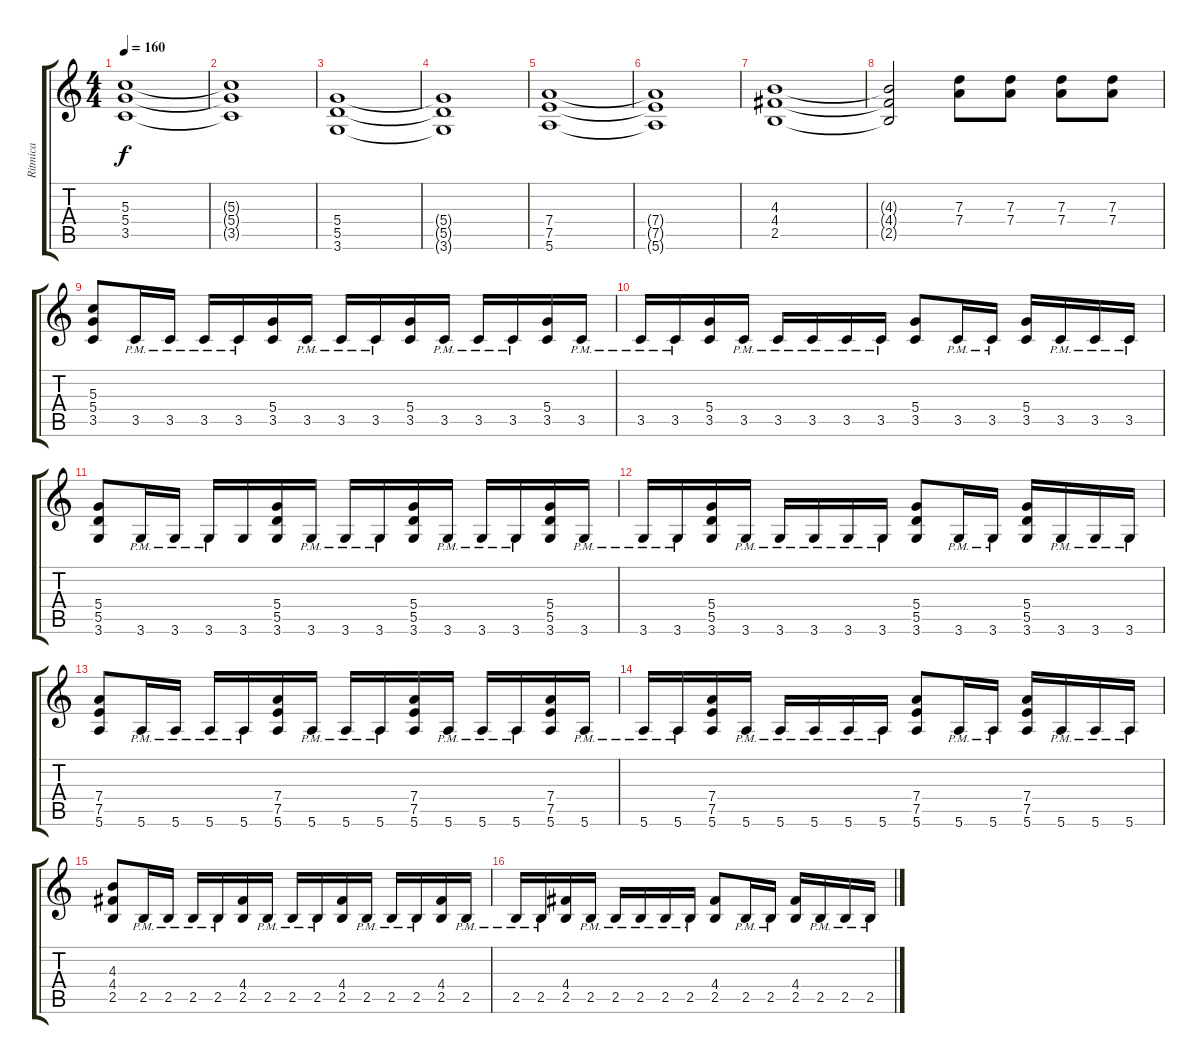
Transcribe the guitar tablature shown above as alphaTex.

\track ("Ritmica" "Ritmica") {instrument overdrivenguitar}
\staff {score tabs}
\tuning (E4 B3 G3 D3 A2 E2) {hide}
\ts (4 4)
\tempo 160
\clef g2
\ks c
(5.3 5.4 3.5).1{dy f} |
(5.3{t} 5.4{t} 3.5{t}).1 |
(5.4 5.5 3.6).1 |
(5.4{t} 5.5{t} 3.6{t}).1 |
(7.4 7.5 5.6).1 |
(7.4{t} 7.5{t} 5.6{t}).1 |
(4.3 4.4 2.5).1 |
(4.3{t} 4.4{t} 2.5{t}).2 (7.3 7.4).8 (7.3 7.4).8 (7.3 7.4).8 (7.3 7.4).8 |
(5.3 5.4 3.5).8 3.5{pm}.16 3.5{pm}.16 3.5{pm}.16 3.5{pm}.16 (5.4 3.5).16 3.5{pm}.16 3.5{pm}.16 3.5{pm}.16 (5.4 3.5).16 3.5{pm}.16 3.5{pm}.16 3.5{pm}.16 (5.4 3.5).16 3.5{pm}.16 |
3.5{pm}.16 3.5{pm}.16 (5.4 3.5).16 3.5{pm}.16 3.5{pm}.16 3.5{pm}.16 3.5{pm}.16 3.5{pm}.16 (5.4 3.5).8 3.5{pm}.16 3.5{pm}.16 (5.4 3.5).16 3.5{pm}.16 3.5{pm}.16 3.5{pm}.16 |
(5.4 5.5 3.6).8 3.6{pm}.16 3.6{pm}.16 3.6{pm}.16 3.6.16 (5.4 5.5 3.6).16 3.6{pm}.16 3.6{pm}.16 3.6{pm}.16 (5.4 5.5 3.6).16 3.6{pm}.16 3.6{pm}.16 3.6{pm}.16 (5.4 5.5 3.6).16 3.6{pm}.16 |
3.6{pm}.16 3.6{pm}.16 (5.4 5.5 3.6).16 3.6{pm}.16 3.6{pm}.16 3.6{pm}.16 3.6{pm}.16 3.6{pm}.16 (5.4 5.5 3.6).8 3.6{pm}.16 3.6{pm}.16 (5.4 5.5 3.6).16 3.6{pm}.16 3.6{pm}.16 3.6{pm}.16 |
(7.4 7.5 5.6).8 5.6{pm}.16 5.6{pm}.16 5.6{pm}.16 5.6{pm}.16 (7.4 7.5 5.6).16 5.6{pm}.16 5.6{pm}.16 5.6{pm}.16 (7.4 7.5 5.6).16 5.6{pm}.16 5.6{pm}.16 5.6{pm}.16 (7.4 7.5 5.6).16 5.6{pm}.16 |
5.6{pm}.16 5.6{pm}.16 (7.4 7.5 5.6).16 5.6{pm}.16 5.6{pm}.16 5.6{pm}.16 5.6{pm}.16 5.6{pm}.16 (7.4 7.5 5.6).8 5.6{pm}.16 5.6{pm}.16 (7.4 7.5 5.6).16 5.6{pm}.16 5.6{pm}.16 5.6{pm}.16 |
(4.3 4.4 2.5).8 2.5{pm}.16 2.5{pm}.16 2.5{pm}.16 2.5{pm}.16 (4.4 2.5).16 2.5{pm}.16 2.5{pm}.16 2.5{pm}.16 (4.4 2.5).16 2.5{pm}.16 2.5{pm}.16 2.5{pm}.16 (4.4 2.5).16 2.5{pm}.16 |
2.5{pm}.16 2.5{pm}.16 (4.4 2.5).16 2.5{pm}.16 2.5{pm}.16 2.5{pm}.16 2.5{pm}.16 2.5{pm}.16 (4.4 2.5).8 2.5{pm}.16 2.5{pm}.16 (4.4 2.5).16 2.5{pm}.16 2.5{pm}.16 2.5{pm}.16
